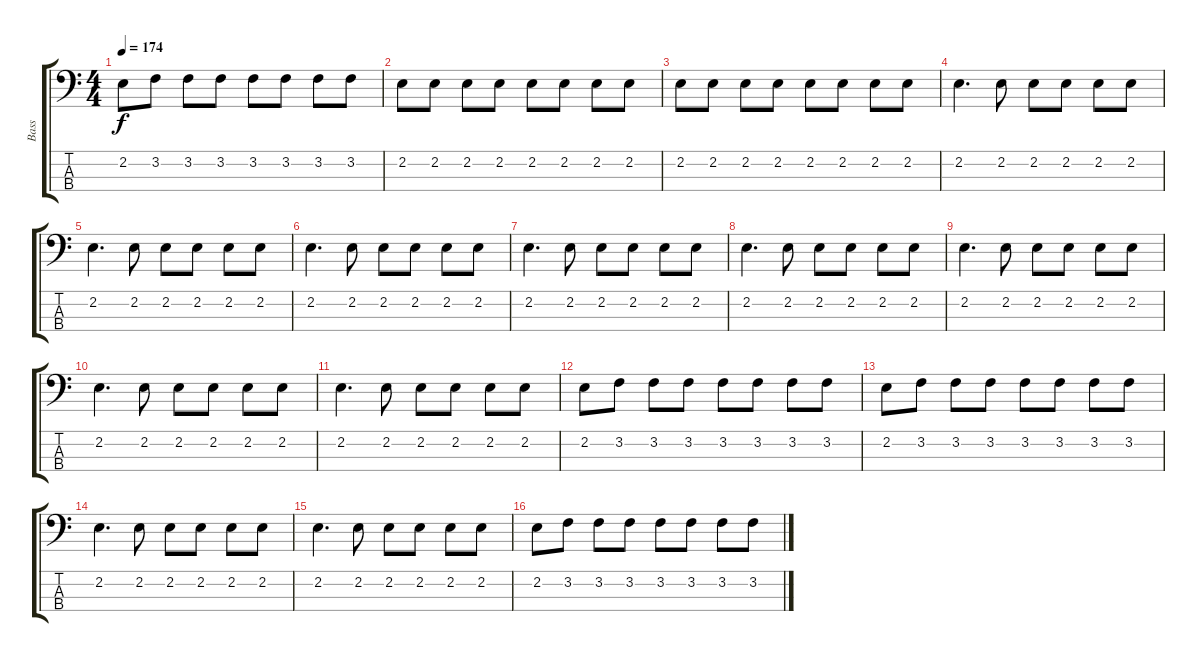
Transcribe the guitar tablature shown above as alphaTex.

\track ("Bass" "Bass") {instrument electricbasspick}
\staff {score tabs}
\tuning (G2 D2 A1 E1) {hide}
\ts (4 4)
\tempo 174
\clef f4
\ks c
2.2.8{dy f} 3.2.8 3.2.8 3.2.8 3.2.8 3.2.8 3.2.8 3.2.8 |
2.2.8 2.2.8 2.2.8 2.2.8 2.2.8 2.2.8 2.2.8 2.2.8 |
2.2.8 2.2.8 2.2.8 2.2.8 2.2.8 2.2.8 2.2.8 2.2.8 |
2.2.4{d} 2.2.8 2.2.8 2.2.8 2.2.8 2.2.8 |
2.2.4{d} 2.2.8 2.2.8 2.2.8 2.2.8 2.2.8 |
2.2.4{d} 2.2.8 2.2.8 2.2.8 2.2.8 2.2.8 |
2.2.4{d} 2.2.8 2.2.8 2.2.8 2.2.8 2.2.8 |
2.2.4{d} 2.2.8 2.2.8 2.2.8 2.2.8 2.2.8 |
2.2.4{d} 2.2.8 2.2.8 2.2.8 2.2.8 2.2.8 |
2.2.4{d} 2.2.8 2.2.8 2.2.8 2.2.8 2.2.8 |
2.2.4{d} 2.2.8 2.2.8 2.2.8 2.2.8 2.2.8 |
2.2.8 3.2.8 3.2.8 3.2.8 3.2.8 3.2.8 3.2.8 3.2.8 |
2.2.8 3.2.8 3.2.8 3.2.8 3.2.8 3.2.8 3.2.8 3.2.8 |
2.2.4{d} 2.2.8 2.2.8 2.2.8 2.2.8 2.2.8 |
2.2.4{d} 2.2.8 2.2.8 2.2.8 2.2.8 2.2.8 |
2.2.8 3.2.8 3.2.8 3.2.8 3.2.8 3.2.8 3.2.8 3.2.8
